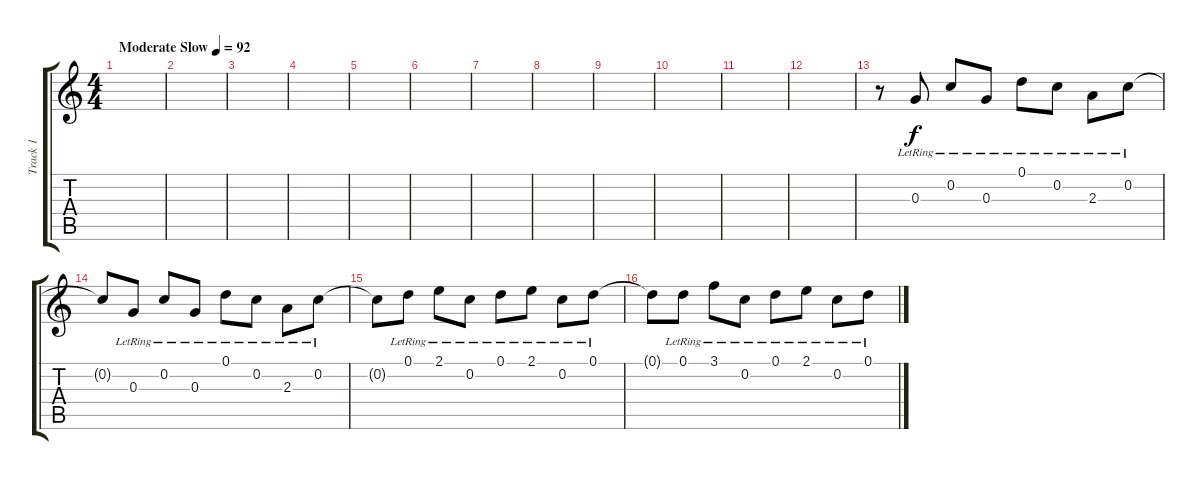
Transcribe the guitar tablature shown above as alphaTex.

\track ("Track 1" "Track 1") {instrument acousticguitarsteel}
\staff {score tabs}
\tuning (D4 C4 G3 D3 A2 E2) {hide}
\ts (4 4)
\tempo (92 "Moderate Slow")
\clef g2
\ks c
|
|
|
|
|
|
|
|
|
|
|
|
r.8{instrument acousticguitarsteel} 0.3{lr}.8 0.2{lr}.8 0.3{lr}.8 0.1{lr}.8 0.2{lr}.8 2.3{lr}.8 0.2{lr}.8 |
0.2{t}.8 0.3{lr}.8 0.2{lr}.8 0.3{lr}.8 0.1{lr}.8 0.2{lr}.8 2.3{lr}.8 0.2{lr}.8 |
0.2{t}.8 0.1{lr}.8 2.1{lr}.8 0.2{lr}.8 0.1{lr}.8 2.1{lr}.8 0.2{lr}.8 0.1{lr}.8 |
0.1{t}.8 0.1{lr}.8 3.1{lr}.8 0.2{lr}.8 0.1{lr}.8 2.1{lr}.8 0.2{lr}.8 0.1{lr}.8
